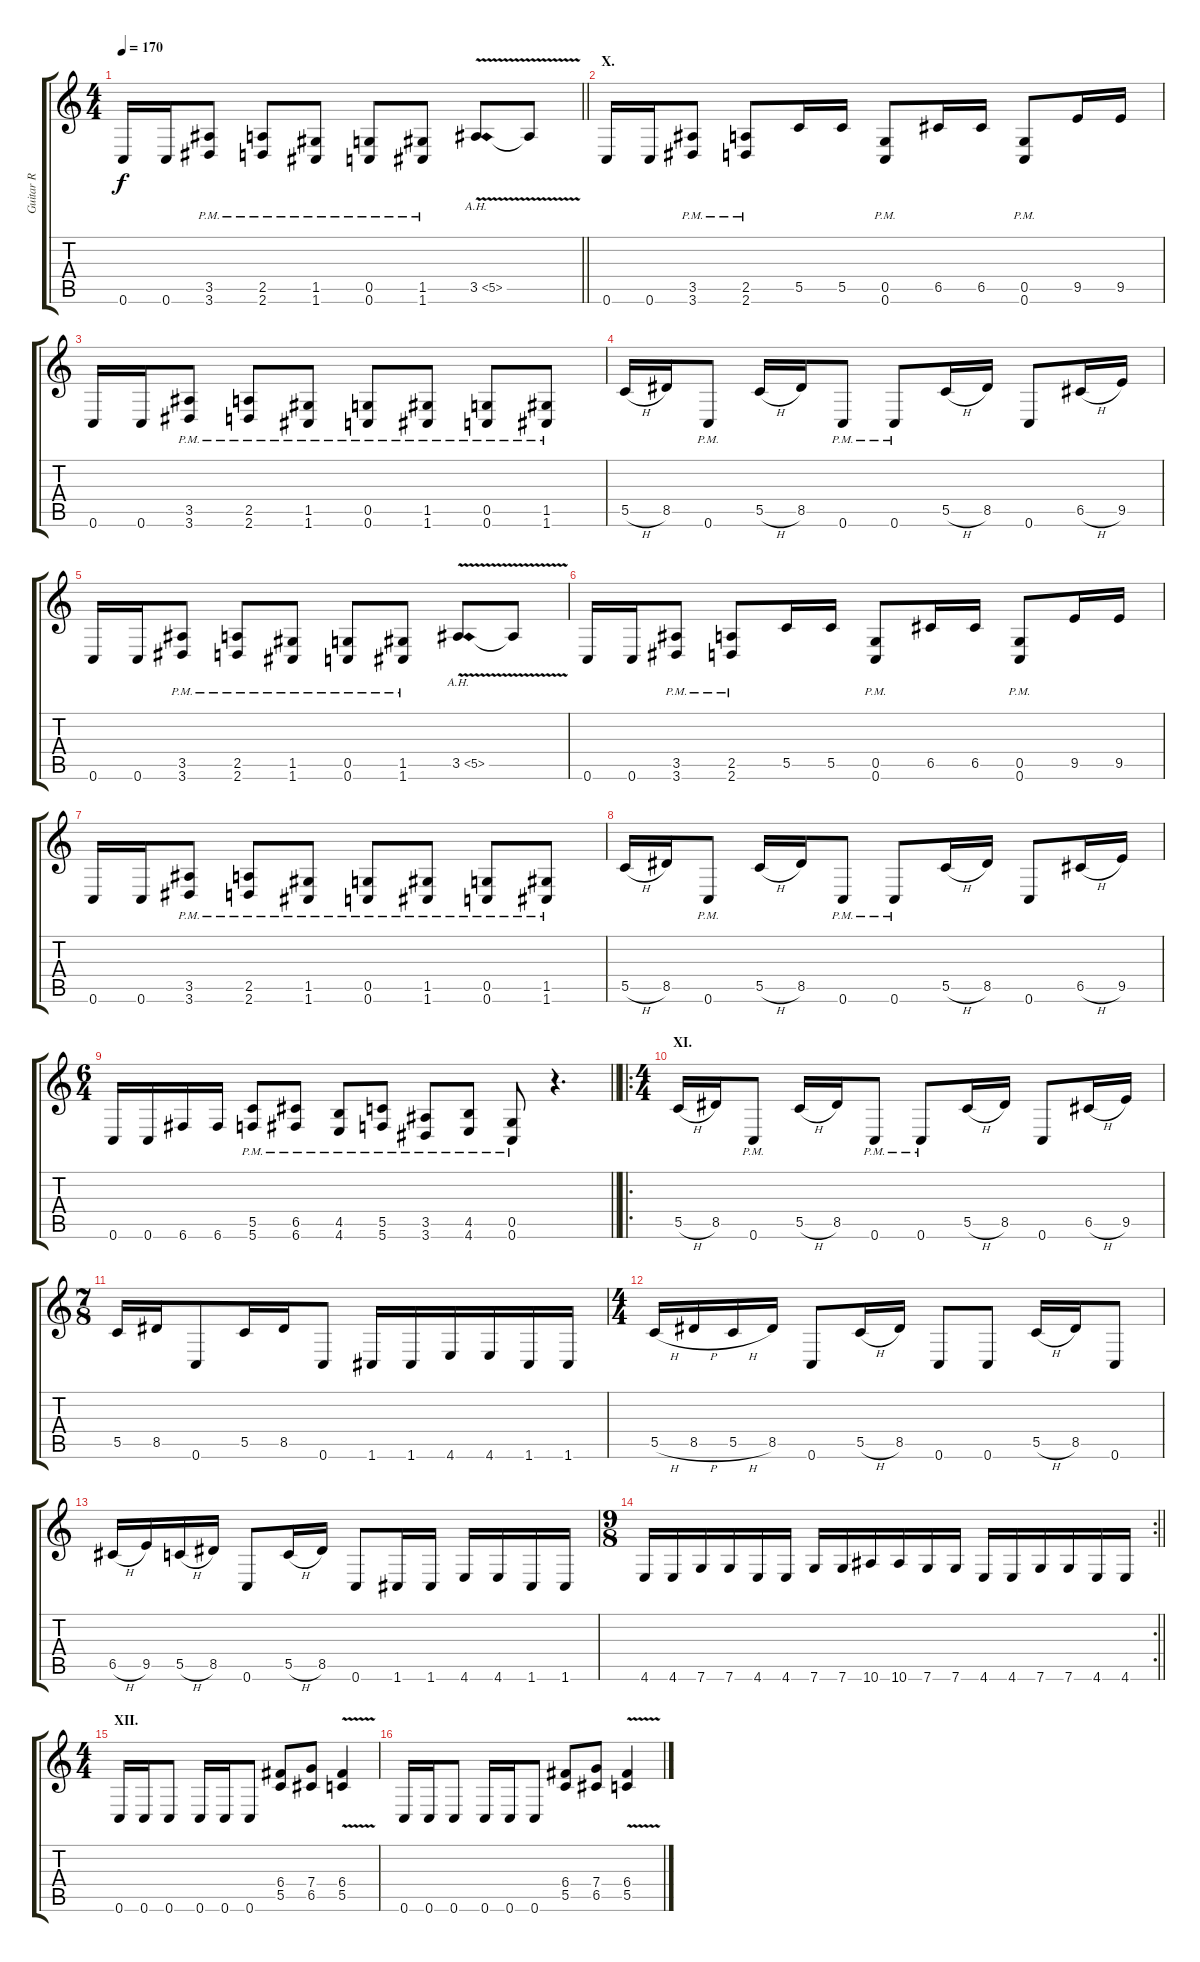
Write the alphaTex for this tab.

\track ("Guitar R" "Guitar R") {instrument distortionguitar}
\staff {score tabs}
\tuning (D4 A3 F3 C3 G2 C2) {hide}
\ts (4 4)
\tempo 170
\clef g2
\barLineRight lightlight
\ks c
0.6.16{dy f} 0.6.16 (3.5{pm} 3.6{pm}).8 (2.5{pm} 2.6{pm}).8 (1.5{pm} 1.6{pm}).8 (0.5{pm} 0.6{pm}).8 (1.5{pm} 1.6{pm}).8 3.5{ah 2 v}.8{instrument guitarharmonics} 3.5{t}.8{instrument distortionguitar} |
\section ("" "X.")
0.6.16 0.6.16 (3.5{pm} 3.6{pm}).8 (2.5{pm} 2.6{pm}).8 5.5.16 5.5.16 (0.5{pm} 0.6{pm}).8 6.5.16 6.5.16 (0.5{pm} 0.6{pm}).8 9.5.16 9.5.16 |
0.6.16 0.6.16 (3.5{pm} 3.6{pm}).8 (2.5{pm} 2.6{pm}).8 (1.5{pm} 1.6{pm}).8 (0.5{pm} 0.6{pm}).8 (1.5{pm} 1.6{pm}).8 (0.5{pm} 0.6{pm}).8 (1.5{pm} 1.6{pm}).8 |
5.5{h}.16 8.5.16 0.6{pm}.8 5.5{h}.16 8.5.16 0.6{pm}.8 0.6{pm}.8 5.5{h}.16 8.5.16 0.6.8 6.5{h}.16 9.5.16 |
0.6.16 0.6.16 (3.5{pm} 3.6{pm}).8 (2.5{pm} 2.6{pm}).8 (1.5{pm} 1.6{pm}).8 (0.5{pm} 0.6{pm}).8 (1.5{pm} 1.6{pm}).8 3.5{ah 2 v}.8{instrument guitarharmonics} 3.5{t}.8{instrument distortionguitar} |
0.6.16 0.6.16 (3.5{pm} 3.6{pm}).8 (2.5{pm} 2.6{pm}).8 5.5.16 5.5.16 (0.5{pm} 0.6{pm}).8 6.5.16 6.5.16 (0.5{pm} 0.6{pm}).8 9.5.16 9.5.16 |
0.6.16 0.6.16 (3.5{pm} 3.6{pm}).8 (2.5{pm} 2.6{pm}).8 (1.5{pm} 1.6{pm}).8 (0.5{pm} 0.6{pm}).8 (1.5{pm} 1.6{pm}).8 (0.5{pm} 0.6{pm}).8 (1.5{pm} 1.6{pm}).8 |
5.5{h}.16 8.5.16 0.6{pm}.8 5.5{h}.16 8.5.16 0.6{pm}.8 0.6{pm}.8 5.5{h}.16 8.5.16 0.6.8 6.5{h}.16 9.5.16 |
\ts (6 4)
\barLineRight lightlight
0.6.16 0.6.16 6.6.16 6.6.16 (5.5{pm} 5.6{pm}).8 (6.5{pm} 6.6{pm}).8 (4.5{pm} 4.6{pm}).8 (5.5{pm} 5.6{pm}).8 (3.5{pm} 3.6{pm}).8 (4.5{pm} 4.6{pm}).8 (0.5{pm} 0.6{pm}).8 r.4{d} |
\ro
\ts (4 4)
\section ("" "XI.")
5.5{h}.16 8.5.16 0.6{pm}.8 5.5{h}.16 8.5.16 0.6{pm}.8 0.6{pm}.8 5.5{h}.16 8.5.16 0.6.8 6.5{h}.16 9.5.16 |
\ts (7 8)
5.5.16 8.5.16 0.6.8 5.5.16 8.5.16 0.6.8 1.6.16 1.6.16 4.6.16 4.6.16 1.6.16 1.6.16 |
\ts (4 4)
5.5{h}.16 8.5{h}.16 5.5{h}.16 8.5.16 0.6.8 5.5{h}.16 8.5.16 0.6.8 0.6.8 5.5{h}.16 8.5.16 0.6.8 |
6.5{h}.16 9.5.16 5.5{h}.16 8.5.16 0.6.8 5.5{h}.16 8.5.16 0.6.8 1.6.16 1.6.16 4.6.16 4.6.16 1.6.16 1.6.16 |
\rc 2
\ts (9 8)
\barLineRight lightlight
4.6.16 4.6.16 7.6.16 7.6.16 4.6.16 4.6.16 7.6.16 7.6.16 10.6.16 10.6.16 7.6.16 7.6.16 4.6.16 4.6.16 7.6.16 7.6.16 4.6.16 4.6.16 |
\ts (4 4)
\section ("" "XII.")
0.6.16 0.6.16 0.6.8 0.6.16 0.6.16 0.6.8 (6.4 5.5).8 (7.4 6.5).8 (6.4{v} 5.5{v}).4 |
0.6.16 0.6.16 0.6.8 0.6.16 0.6.16 0.6.8 (6.4 5.5).8 (7.4 6.5).8 (6.4{v} 5.5{v}).4
